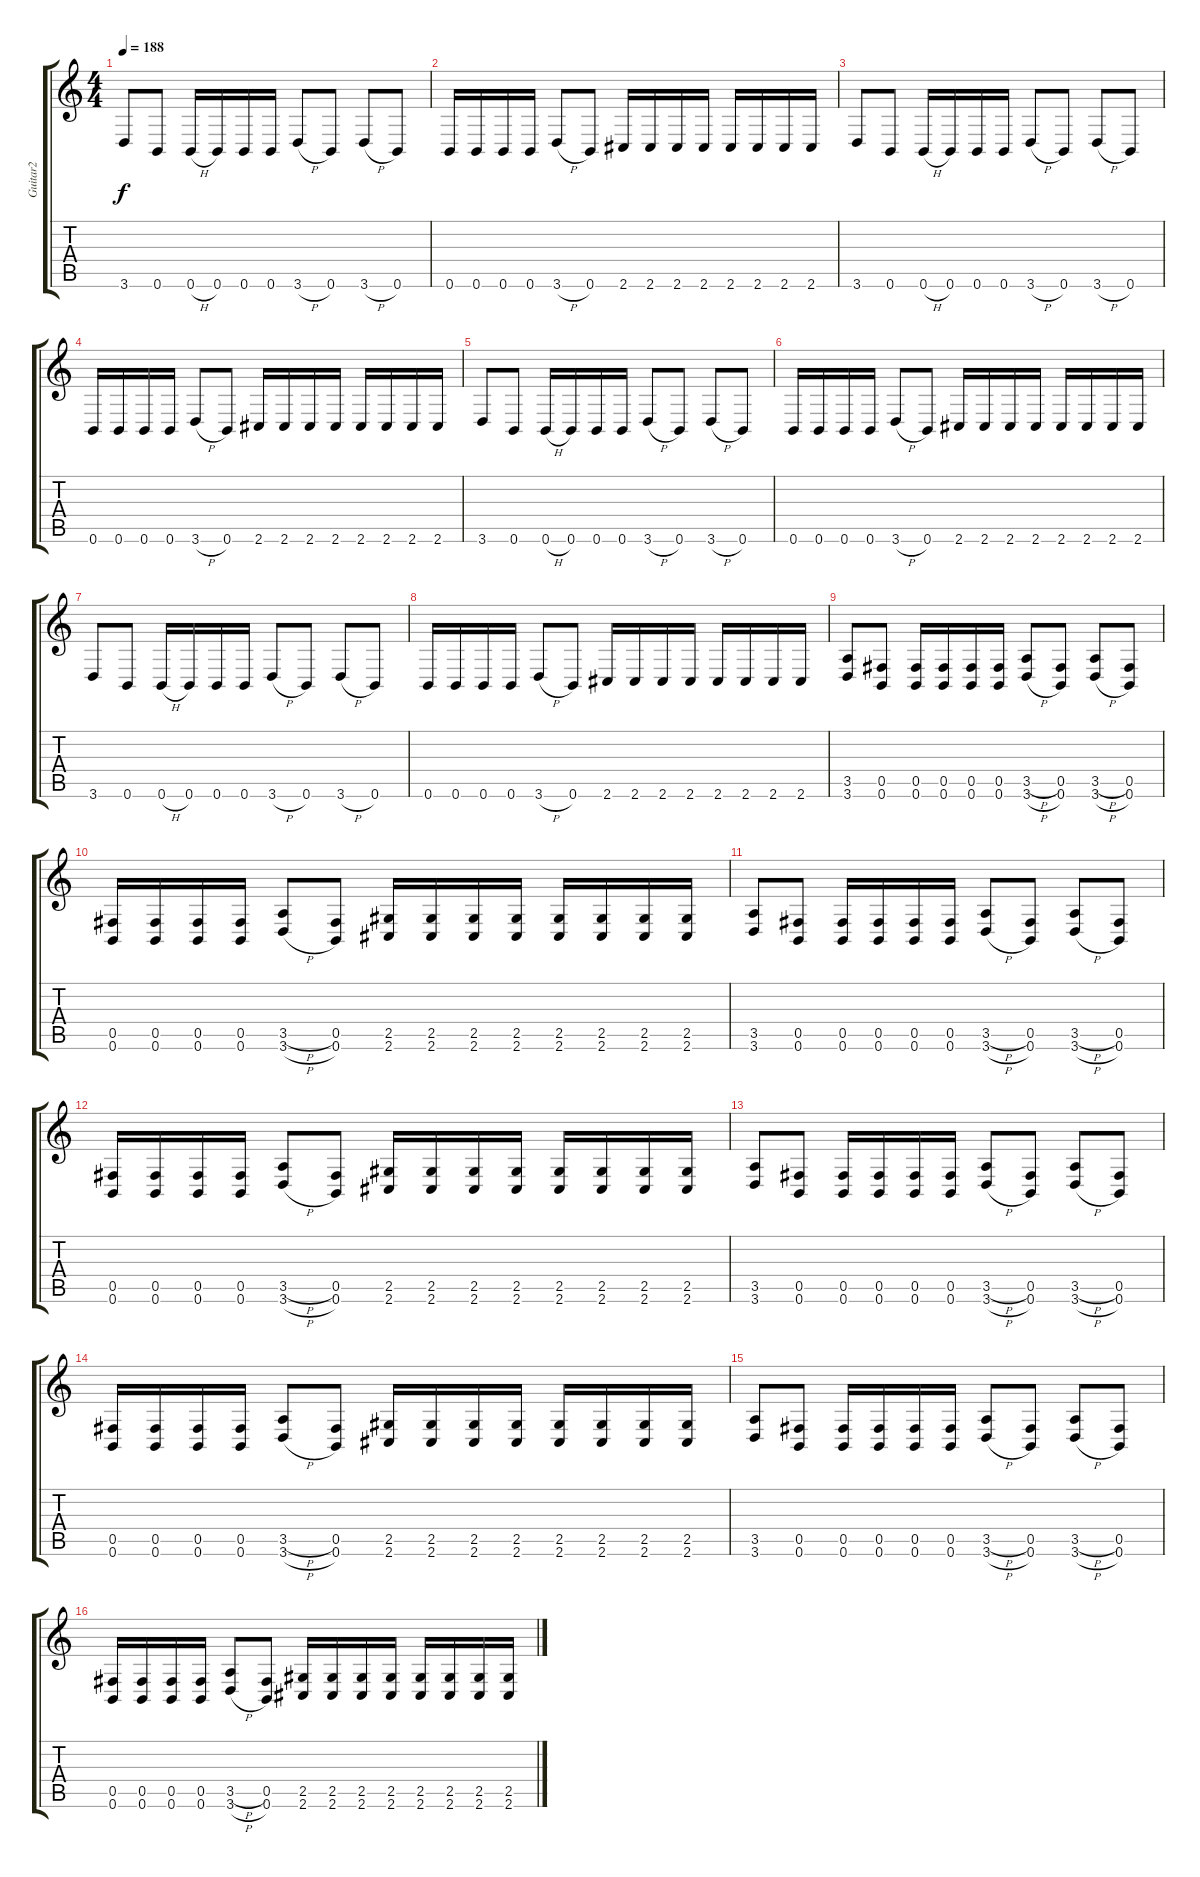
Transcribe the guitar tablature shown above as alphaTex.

\track ("Guitar2" "Guitar2") {instrument distortionguitar}
\staff {score tabs}
\tuning (Db4 Ab3 E3 B2 Gb2 B1) {hide}
\ts (4 4)
\tempo 188
\clef g2
\ks c
3.6.8{dy f} 0.6.8 0.6{h}.16 0.6.16 0.6.16 0.6.16 3.6{h}.8 0.6.8 3.6{h}.8 0.6.8 |
0.6.16 0.6.16 0.6.16 0.6.16 3.6{h}.8 0.6.8 2.6.16 2.6.16 2.6.16 2.6.16 2.6.16 2.6.16 2.6.16 2.6.16 |
3.6.8 0.6.8 0.6{h}.16 0.6.16 0.6.16 0.6.16 3.6{h}.8 0.6.8 3.6{h}.8 0.6.8 |
0.6.16 0.6.16 0.6.16 0.6.16 3.6{h}.8 0.6.8 2.6.16 2.6.16 2.6.16 2.6.16 2.6.16 2.6.16 2.6.16 2.6.16 |
3.6.8 0.6.8 0.6{h}.16 0.6.16 0.6.16 0.6.16 3.6{h}.8 0.6.8 3.6{h}.8 0.6.8 |
0.6.16 0.6.16 0.6.16 0.6.16 3.6{h}.8 0.6.8 2.6.16 2.6.16 2.6.16 2.6.16 2.6.16 2.6.16 2.6.16 2.6.16 |
3.6.8 0.6.8 0.6{h}.16 0.6.16 0.6.16 0.6.16 3.6{h}.8 0.6.8 3.6{h}.8 0.6.8 |
0.6.16 0.6.16 0.6.16 0.6.16 3.6{h}.8 0.6.8 2.6.16 2.6.16 2.6.16 2.6.16 2.6.16 2.6.16 2.6.16 2.6.16 |
(3.5 3.6).8 (0.5 0.6).8 (0.5 0.6).16 (0.5 0.6).16 (0.5 0.6).16 (0.5 0.6).16 (3.5{h} 3.6{h}).8 (0.5 0.6).8 (3.5{h} 3.6{h}).8 (0.5 0.6).8 |
(0.5 0.6).16 (0.5 0.6).16 (0.5 0.6).16 (0.5 0.6).16 (3.5{h} 3.6{h}).8 (0.5 0.6).8 (2.5 2.6).16 (2.5 2.6).16 (2.5 2.6).16 (2.5 2.6).16 (2.5 2.6).16 (2.5 2.6).16 (2.5 2.6).16 (2.5 2.6).16 |
(3.5 3.6).8 (0.5 0.6).8 (0.5 0.6).16 (0.5 0.6).16 (0.5 0.6).16 (0.5 0.6).16 (3.5{h} 3.6{h}).8 (0.5 0.6).8 (3.5{h} 3.6{h}).8 (0.5 0.6).8 |
(0.5 0.6).16 (0.5 0.6).16 (0.5 0.6).16 (0.5 0.6).16 (3.5{h} 3.6{h}).8 (0.5 0.6).8 (2.5 2.6).16 (2.5 2.6).16 (2.5 2.6).16 (2.5 2.6).16 (2.5 2.6).16 (2.5 2.6).16 (2.5 2.6).16 (2.5 2.6).16 |
(3.5 3.6).8 (0.5 0.6).8 (0.5 0.6).16 (0.5 0.6).16 (0.5 0.6).16 (0.5 0.6).16 (3.5{h} 3.6{h}).8 (0.5 0.6).8 (3.5{h} 3.6{h}).8 (0.5 0.6).8 |
(0.5 0.6).16 (0.5 0.6).16 (0.5 0.6).16 (0.5 0.6).16 (3.5{h} 3.6{h}).8 (0.5 0.6).8 (2.5 2.6).16 (2.5 2.6).16 (2.5 2.6).16 (2.5 2.6).16 (2.5 2.6).16 (2.5 2.6).16 (2.5 2.6).16 (2.5 2.6).16 |
(3.5 3.6).8 (0.5 0.6).8 (0.5 0.6).16 (0.5 0.6).16 (0.5 0.6).16 (0.5 0.6).16 (3.5{h} 3.6{h}).8 (0.5 0.6).8 (3.5{h} 3.6{h}).8 (0.5 0.6).8 |
(0.5 0.6).16 (0.5 0.6).16 (0.5 0.6).16 (0.5 0.6).16 (3.5{h} 3.6{h}).8 (0.5 0.6).8 (2.5 2.6).16 (2.5 2.6).16 (2.5 2.6).16 (2.5 2.6).16 (2.5 2.6).16 (2.5 2.6).16 (2.5 2.6).16 (2.5 2.6).16
